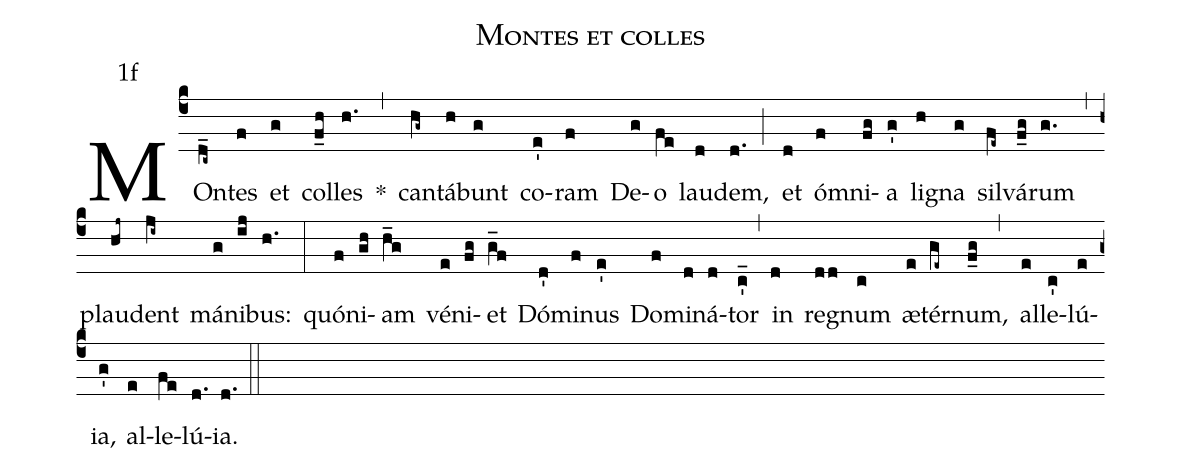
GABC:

name:Montes et colles;
office-part:Antiphona;
mode:1;
annotation:1f;
%%
(c4) MOn(d_c~)tes(f) et(g) col(f_h)les(h.) *(,) can(hg~)tá(h)bunt(g) co(e')ram(f) De(g)o(fe) lau(d)dem,(d.) (;) et(d) ó(f)mni(fg)a(g') li(h)gna(g) sil(fe~)vá(f_g)rum(g.) (,) plau(hj~)dent(ji~) má(g)ni(ij)bus:(h.) (:) quó(f)ni(gh)am(h_g) vé(e)ni(fg)et(g_f) Dó(d')mi(f)nus(e') Do(f)mi(d)ná(d)tor(c'_) (,) in(d) re(dd)gnum(c) æ(e)tér(ge~)num,(f_g) (,) al(e)le(c')lú(e)ia,(g') al(e)le(fe)lú(d.)ia.(d.) (::)
